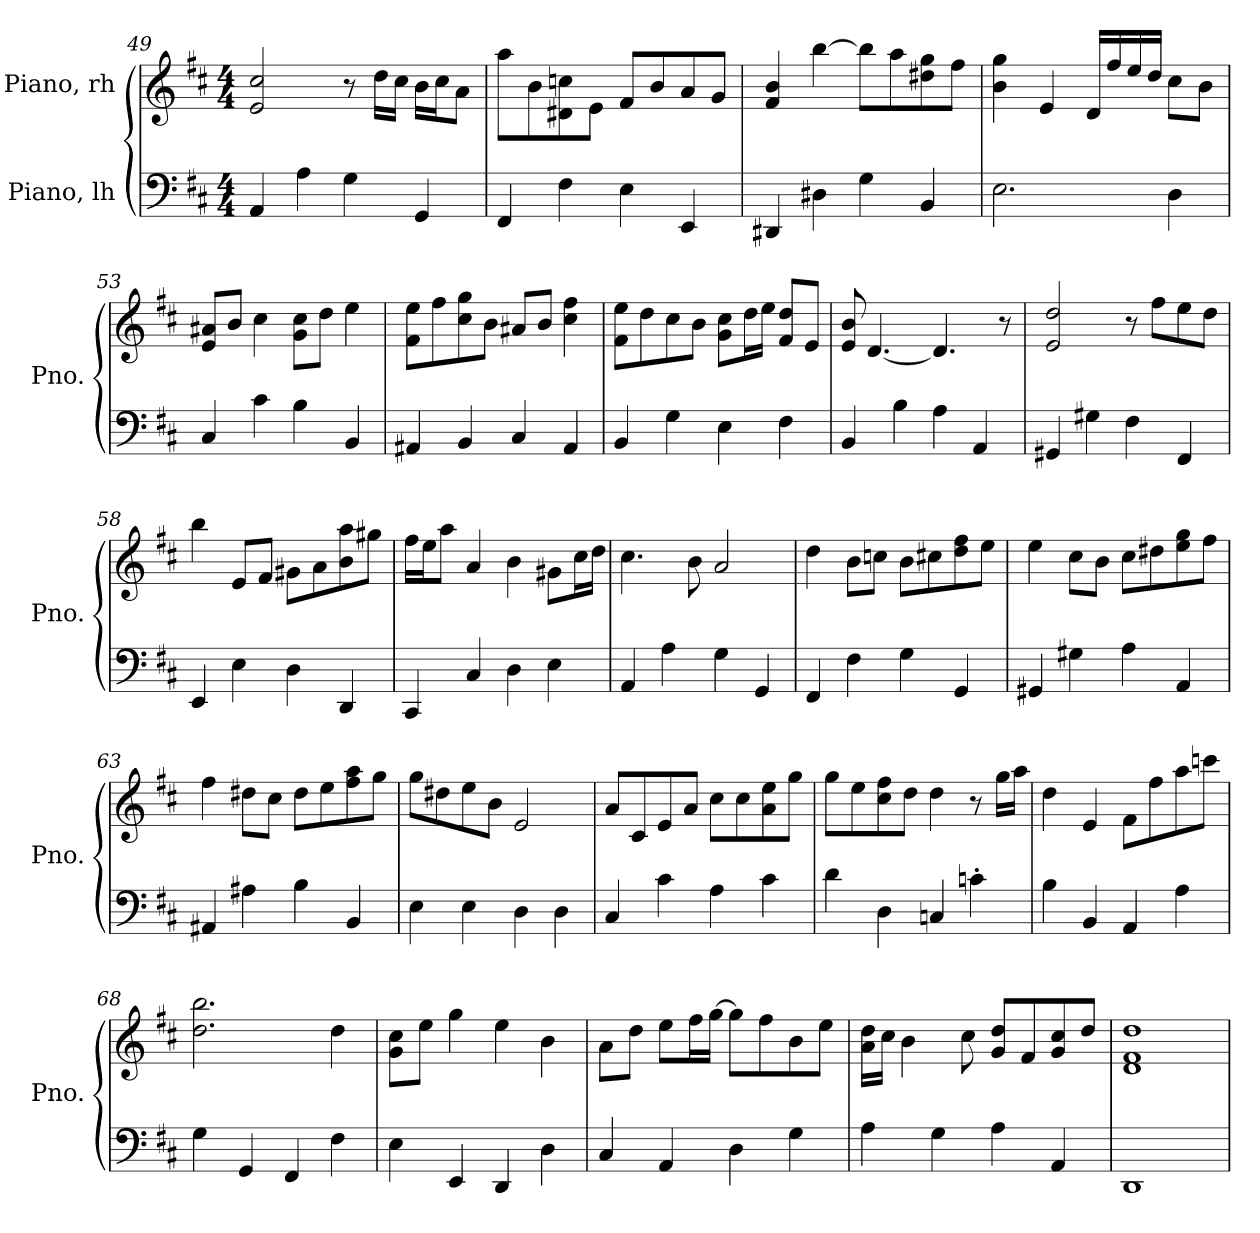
**kern	**kern
*part2	*part1
*staff2	*staff1
*I"Piano, lh	*I"Piano, rh
*I'Pno.	*I'Pno.
*clefF4	*clefG2
*k[f#c#]	*k[f#c#]
*M4/4	*M4/4
=49	=49
4AA/	2e/ 2cc#/
4A\	.
4G\	8r
.	16dd\LL
.	16cc#\JJ
4GG/	16b\LL
.	16cc#\J
.	8a\J
=50	=50
4FF#/	8aa\L
.	8b\
4F#\	8d#X\ 8ccn\
.	8e\J
4E\	8f#/L
.	8b/
4EE/	8a/
.	8g/J
=51	=51
4DD#X/	4f#/ 4b/
4D#X\	[4bb\
4G\	8bb\L]
.	8aa\
4BB/	8dd#X\ 8gg\
.	8ff#\J
!!LO:LB:g=z
=52	=52
2.E\	4b\ 4gg\
.	4e/
.	16d/LL
.	16ff#/
.	16ee/
.	16dd/JJ
4D\	8cc#\L
.	8b\J
=53	=53
4C#/	8e/ 8a#X/L
.	8b/J
4c#\	4cc#\
4B\	8g\ 8cc#\L
.	8dd\J
4BB/	4ee\
=54	=54
4AA#X/	8f#\ 8ee\L
.	8ff#\
4BB/	8cc#\ 8gg\
.	8b\J
4C#/	8a#X/L
.	8b/J
4AA#/	4cc#\ 4ff#\
=55	=55
4BB/	8f#\ 8ee\L
.	8dd\
4G\	8cc#\
.	8b\J
4E\	8g\ 8cc#\L
.	16dd\L
.	16ee\JJ
4F#\	8f#/ 8dd/L
.	8e/J
=56	=56
4BB/	8e/ 8b/
.	[4.d/
4B\	.
4A\	4.d/]
4AA/	.
.	8r
!!LO:LB:g=z
=57	=57
4GG#X/	2e/ 2dd/
4G#X\	.
4F#\	8r
.	8ff#\L
4FF#/	8ee\
.	8dd\J
=58	=58
4EE/	4bb\
4E\	8e/L
.	8f#/J
4D\	8g#X\L
.	8a\
4DD/	8b\ 8aa\
.	8gg#X\J
=59	=59
4CC#/	16ff#\LL
.	16ee\J
.	8aa\J
4C#/	4a/
4D\	4b\
4E\	8g#X\L
.	16cc#\L
.	16dd\JJ
=60	=60
4AA/	4.cc#\
4A\	.
.	8b\
4G\	2a/
4GG/	.
=61	=61
4FF#/	4dd\
4F#\	8b\L
.	8ccn\J
4G\	8b\L
.	8cc#X\
4GG/	8dd\ 8ff#\
.	8ee\J
!!LO:PB:g=z
=62	=62
4GG#X/	4ee\
4G#X\	8cc#\L
.	8b\J
4A\	8cc#\L
.	8dd#X\
4AA/	8ee\ 8gg\
.	8ff#\J
=63	=63
4AA#X/	4ff#\
4A#X\	8dd#X\L
.	8cc#\J
4B\	8dd#\L
.	8ee\
4BB/	8ff#\ 8aa\
.	8gg\J
=64	=64
4E\	8gg\L
.	8dd#X\
4E\	8ee\
.	8b\J
4D\	2e/
4D\	.
=65	=65
4C#/	8a/L
.	8c#/
4c#\	8e/
.	8a/J
4A\	8cc#\L
.	8cc#\
4c#\	8a\ 8ee\
.	8gg\J
!!LO:LB:g=z
=66	=66
4d\	8gg\L
.	8ee\
4D\	8cc#\ 8ff#\
.	8dd\J
4Cn/	4dd\
4cn'\	8r
.	16gg\LL
.	16aa\JJ
=67	=67
4B\	4dd\
4BB/	4e/
4AA/	8f#\L
.	8ff#\
4A\	8aa\
.	8cccn\J
=68	=68
4G\	2.dd\ 2.bb\
4GG/	.
4FF#/	.
4F#\	4dd\
=69	=69
4E\	8g\ 8cc#\L
.	8ee\J
4EE/	4gg\
4DD/	4ee\
4D\	4b\
=70	=70
4C#/	8a\L
.	8dd\J
4AA/	8ee\L
.	16ff#\L
.	[16gg\JJ
4D\	8gg\L]
.	8ff#\
4G\	8b\
.	8ee\J
!!LO:LB:g=z
=71	=71
4A\	16a\ 16dd\LL
.	16cc#\JJ
.	4b\
4G\	.
.	8cc#\
4A\	8g/ 8dd/L
.	8f#/
4AA/	8g/ 8cc#/
.	8dd/J
=72	=72
1DD	1d 1f# 1dd
=	=
*-	*-
